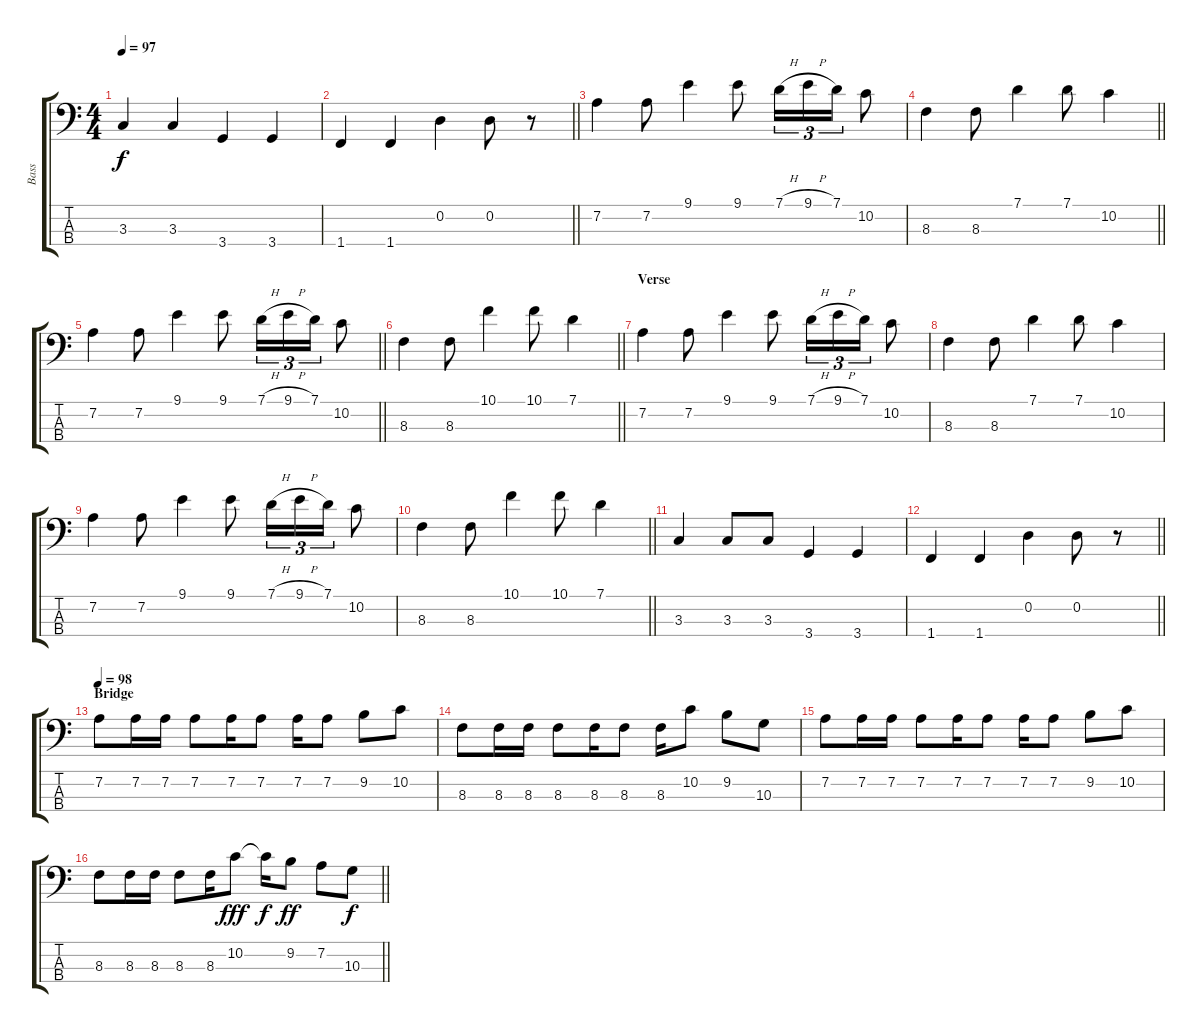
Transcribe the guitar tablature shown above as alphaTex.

\track ("Bass" "Bass") {instrument electricbassfinger}
\staff {score tabs}
\tuning (G2 D2 A1 E1) {hide}
\ts (4 4)
\tempo 97
\clef f4
\ks c
3.3.4{dy f} 3.3.4 3.4.4 3.4.4 |
\barLineRight lightlight
1.4.4 1.4.4 0.2.4 0.2.8 r.8 |
7.2.4 7.2.8 9.1.4 9.1.8 7.1{h}.16{tu (3 2)} 9.1{h}.16{tu (3 2)} 7.1.16{tu (3 2)} 10.2.8 |
\barLineRight lightlight
8.3.4 8.3.8 7.1.4 7.1.8 10.2.4 |
\barLineRight lightlight
7.2.4 7.2.8 9.1.4 9.1.8 7.1{h}.16{tu (3 2)} 9.1{h}.16{tu (3 2)} 7.1.16{tu (3 2)} 10.2.8 |
\barLineRight lightlight
8.3.4 8.3.8 10.1.4 10.1.8 7.1.4 |
\section ("" "Verse")
7.2.4 7.2.8 9.1.4 9.1.8 7.1{h}.16{tu (3 2)} 9.1{h}.16{tu (3 2)} 7.1.16{tu (3 2)} 10.2.8 |
8.3.4 8.3.8 7.1.4 7.1.8 10.2.4 |
7.2.4 7.2.8 9.1.4 9.1.8 7.1{h}.16{tu (3 2)} 9.1{h}.16{tu (3 2)} 7.1.16{tu (3 2)} 10.2.8 |
\barLineRight lightlight
8.3.4 8.3.8 10.1.4 10.1.8 7.1.4 |
3.3.4 3.3.8 3.3.8 3.4.4 3.4.4 |
\barLineRight lightlight
1.4.4 1.4.4 0.2.4 0.2.8 r.8 |
\section ("" "Bridge")
\tempo 98
7.2.8 7.2.16 7.2.16 7.2.8 7.2.16 7.2.8 7.2.16 7.2.8 9.2.8 10.2.8 |
8.3.8 8.3.16 8.3.16 8.3.8 8.3.16 8.3.8 8.3.16 10.2.8 9.2.8 10.3.8 |
7.2.8 7.2.16 7.2.16 7.2.8 7.2.16 7.2.8 7.2.16 7.2.8 9.2.8 10.2.8 |
\barLineRight lightlight
8.3.8 8.3.16 8.3.16 8.3.8 8.3.16 10.2.8{dy fff} 10.2{t}.16{dy f} 9.2.8{dy ff} 7.2.8 10.3.8{dy f}
